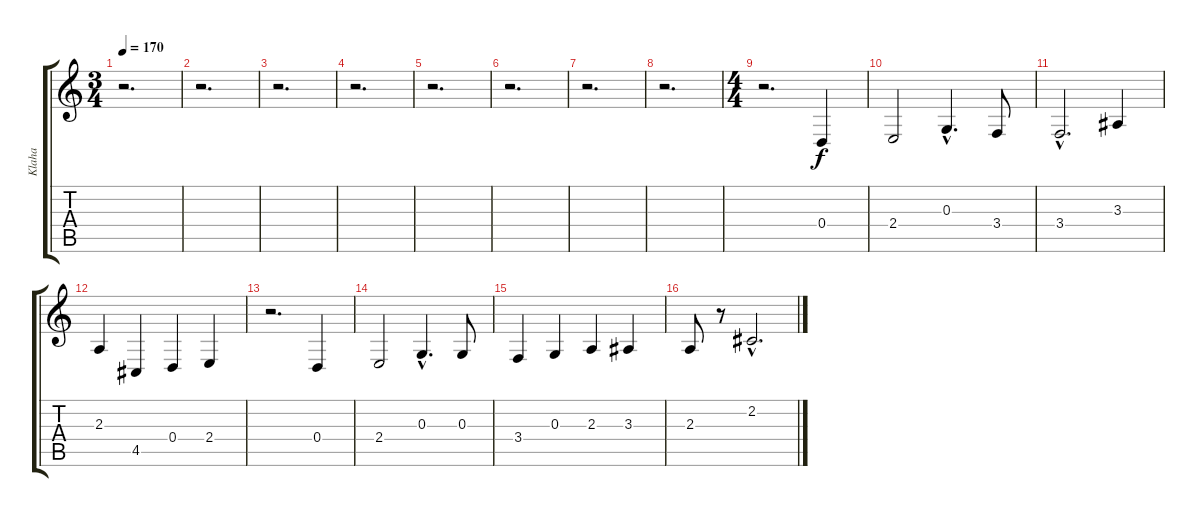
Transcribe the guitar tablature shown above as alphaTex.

\track ("Klaha" "Klaha") {instrument cello}
\staff {score tabs}
\tuning (E4 B3 G3 D3 A2 E2) {hide}
\ts (3 4)
\tempo 170
\clef g2
\ks c
r.2{d dy f} |
r.2{d} |
r.2{d} |
r.2{d} |
r.2{d} |
r.2{d} |
r.2{d} |
r.2{d} |
\ts (4 4)
r.2{d} 0.4.4{volume 11} |
2.4.2 0.3{hac}.4{d} 3.4.8 |
3.4{hac}.2{d} 3.3.4 |
2.3.4 4.5.4 0.4.4 2.4.4 |
r.2{d} 0.4.4 |
2.4.2 0.3{hac}.4{d} 0.3.8 |
3.4.4 0.3.4 2.3.4 3.3.4 |
2.3.8 r.8 2.2{hac}.2{d}
